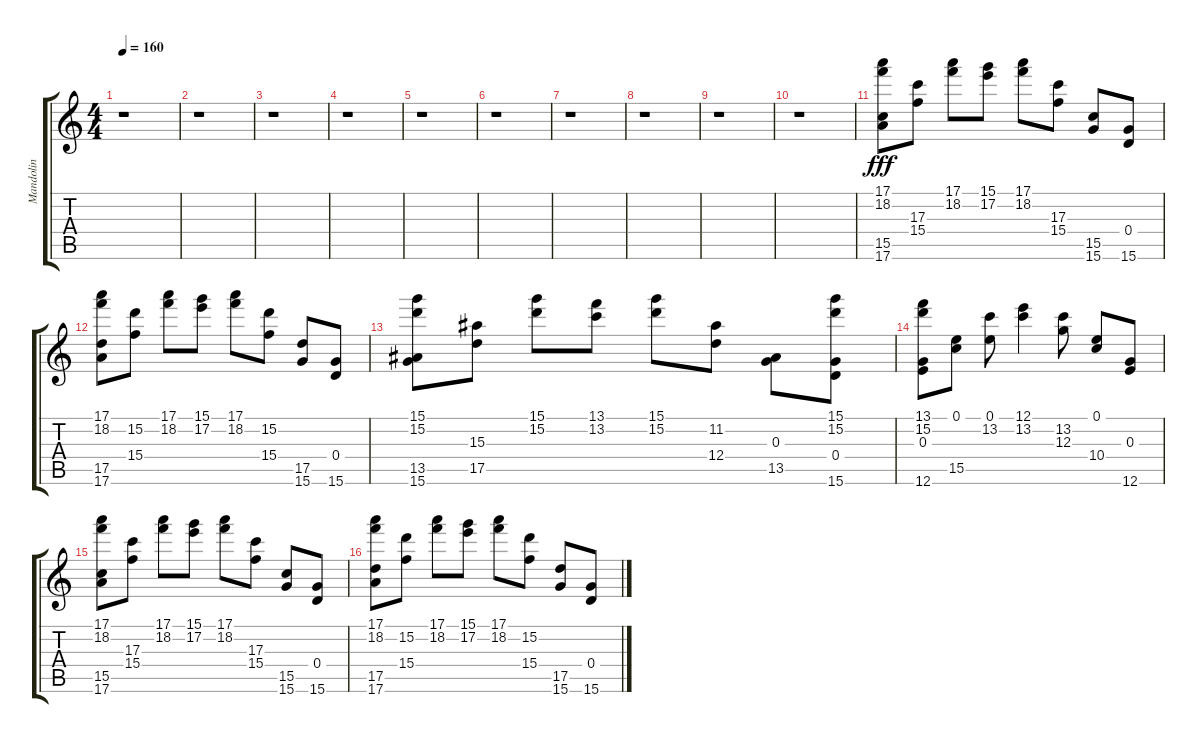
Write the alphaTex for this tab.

\track ("Mandolin" "Mandolin") {instrument banjo}
\staff {score tabs}
\tuning (E4 B3 G3 D3 A2 E2) {hide}
\displaytranspose 12
\ts (4 4)
\tempo 160
\clef g2
\ks c
r.1{dy fff} |
r.1 |
r.1 |
r.1 |
r.1 |
r.1 |
r.1 |
r.1 |
r.1 |
r.1 |
(17.1 18.2 15.5 17.6).8 (17.3 15.4).8 (17.1 18.2).8 (15.1 17.2).8 (17.1 18.2).8 (17.3 15.4).8 (15.5 15.6).8 (0.4 15.6).8 |
(17.1 18.2 17.5 17.6).8 (15.2 15.4).8 (17.1 18.2).8 (15.1 17.2).8 (17.1 18.2).8 (15.2 15.4).8 (17.5 15.6).8 (0.4 15.6).8 |
(15.1 15.2 13.5 15.6).8 (15.3 17.5).8 (15.1 15.2).8 (13.1 13.2).8 (15.1 15.2).8 (11.2 12.4).8 (0.3 13.5).8 (15.1 15.2 0.4 15.6).8 |
(13.1 15.2 0.3 12.6).8 (0.1 15.5).8 (0.1 13.2).8 (12.1 13.2).4 (13.2 12.3).8 (0.1 10.4).8 (0.3 12.6).8 |
(17.1 18.2 15.5 17.6).8 (17.3 15.4).8 (17.1 18.2).8 (15.1 17.2).8 (17.1 18.2).8 (17.3 15.4).8 (15.5 15.6).8 (0.4 15.6).8 |
(17.1 18.2 17.5 17.6).8 (15.2 15.4).8 (17.1 18.2).8 (15.1 17.2).8 (17.1 18.2).8 (15.2 15.4).8 (17.5 15.6).8 (0.4 15.6).8
